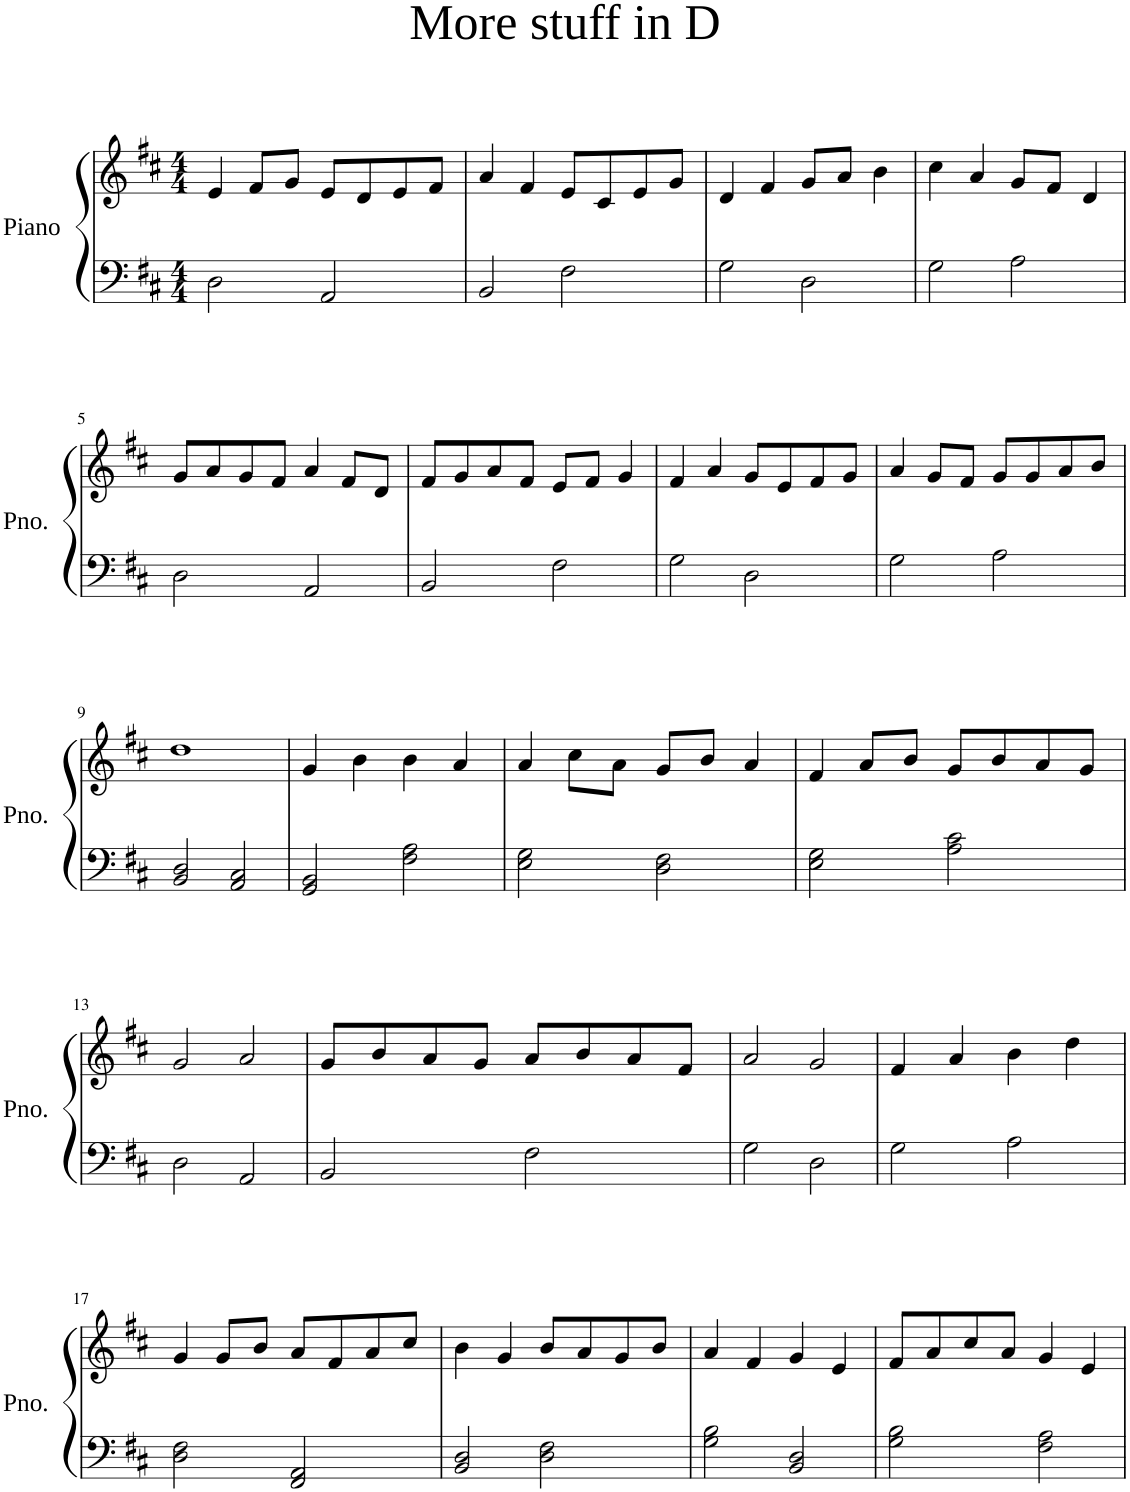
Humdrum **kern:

**kern	**kern
*part1	*part1
*staff2	*staff1
*I"Piano	*
*I'Pno.	*
*clefF4	*clefG2
*k[f#c#]	*k[f#c#]
*M4/4	*M4/4
=1	=1
2D\	4e/
.	8f#/L
.	8g/J
2AA/	8e/L
.	8d/
.	8e/
.	8f#/J
=2	=2
2BB/	4a/
.	4f#/
2F#\	8e/L
.	8c#/
.	8e/
.	8g/J
=3	=3
2G\	4d/
.	4f#/
2D\	8g/L
.	8a/J
.	4b\
=4	=4
2G\	4cc#\
.	4a/
2A\	8g/L
.	8f#/J
.	4d/
!!LO:LB:g=z
=5	=5
2D\	8g/L
.	8a/
.	8g/
.	8f#/J
2AA/	4a/
.	8f#/L
.	8d/J
=6	=6
2BB/	8f#/L
.	8g/
.	8a/
.	8f#/J
2F#\	8e/L
.	8f#/J
.	4g/
=7	=7
2G\	4f#/
.	4a/
2D\	8g/L
.	8e/
.	8f#/
.	8g/J
=8	=8
2G\	4a/
.	8g/L
.	8f#/J
2A\	8g/L
.	8g/
.	8a/
.	8b/J
!!LO:LB:g=z
=9	=9
2BB/ 2D/	1dd
2AA/ 2C#/	.
=10	=10
2GG/ 2BB/	4g/
.	4b\
2F#\ 2A\	4b\
.	4a/
=11	=11
2E\ 2G\	4a/
.	8cc#\L
.	8a\J
2D\ 2F#\	8g/L
.	8b/J
.	4a/
=12	=12
2E\ 2G\	4f#/
.	8a/L
.	8b/J
2A\ 2c#\	8g/L
.	8b/
.	8a/
.	8g/J
!!LO:LB:g=z
=13	=13
2D\	2g/
2AA/	2a/
=14	=14
2BB/	8g/L
.	8b/
.	8a/
.	8g/J
2F#\	8a/L
.	8b/
.	8a/
.	8f#/J
=15	=15
2G\	2a/
2D\	2g/
=16	=16
2G\	4f#/
.	4a/
2A\	4b\
.	4dd\
!!LO:LB:g=z
=17	=17
2D\ 2F#\	4g/
.	8g/L
.	8b/J
2FF#/ 2AA/	8a/L
.	8f#/
.	8a/
.	8cc#/J
=18	=18
2BB/ 2D/	4b\
.	4g/
2D\ 2F#\	8b/L
.	8a/
.	8g/
.	8b/J
=19	=19
2G\ 2B\	4a/
.	4f#/
2BB/ 2D/	4g/
.	4e/
=20	=20
2G\ 2B\	8f#/L
.	8a/
.	8cc#/
.	8a/J
2F#\ 2A\	4g/
.	4e/
=	=
*-	*-
